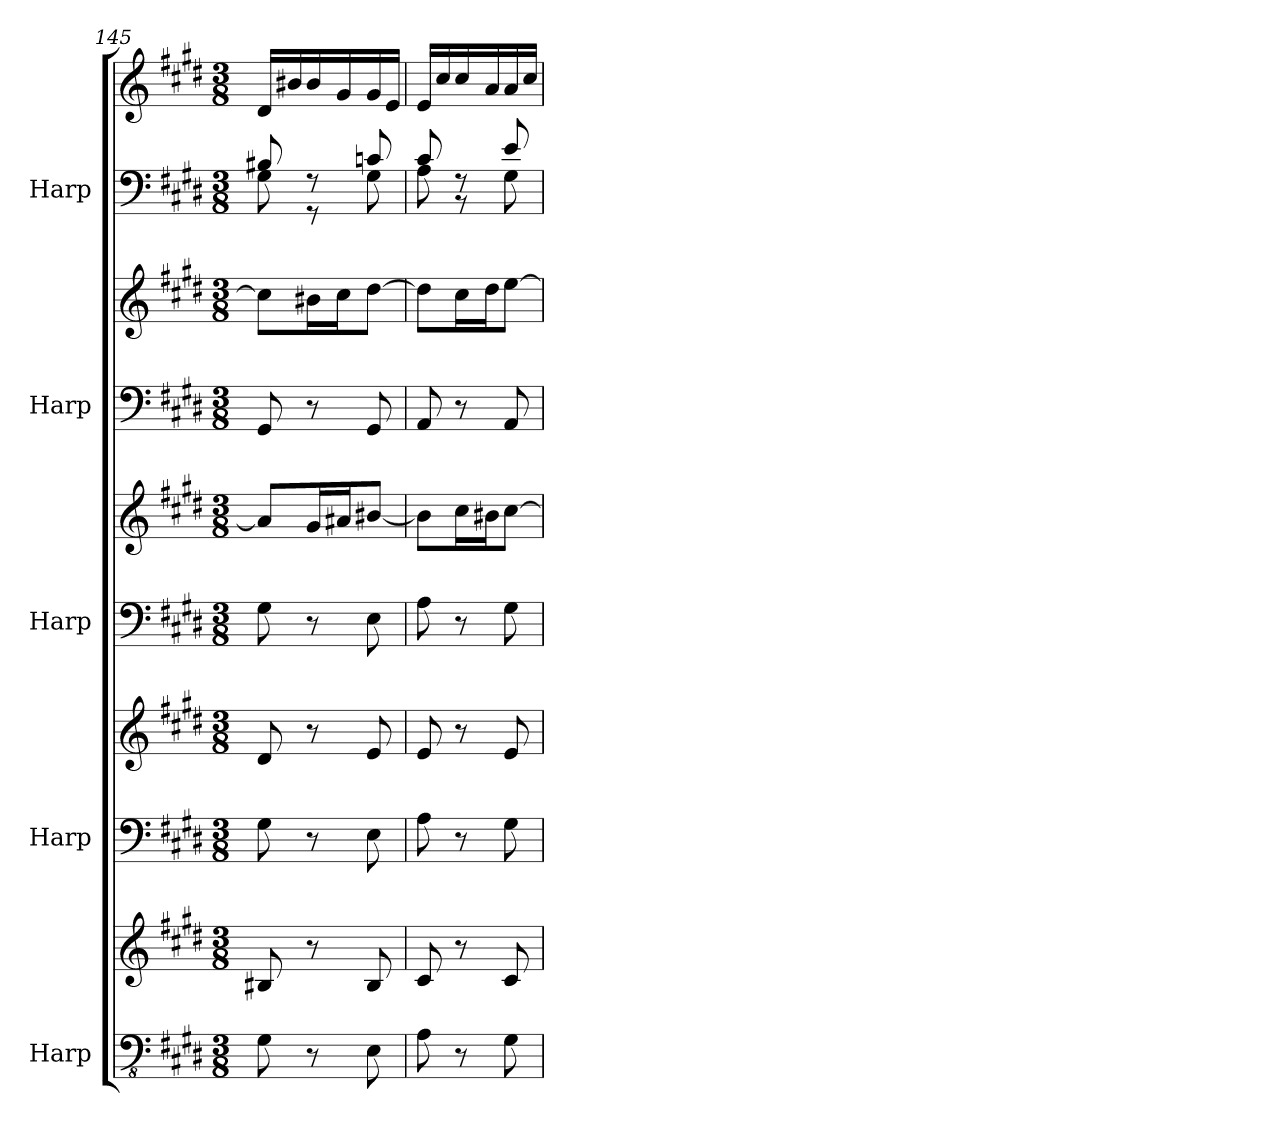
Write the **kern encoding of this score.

**kern	**kern	**kern	**kern	**kern	**kern	**kern	**kern	**kern	**kern
*part5	*part5	*part4	*part4	*part3	*part3	*part2	*part2	*part1	*part1
*staff10	*staff9	*staff8	*staff7	*staff6	*staff5	*staff4	*staff3	*staff2	*staff1
*I"Harp	*	*I"Harp	*	*I"Harp	*	*I"Harp	*	*I"Harp	*
*I'Hp	*	*I'Hp	*	*I'Hp	*	*I'Hp	*	*I'Hp	*
*clefFv4	*clefG2	*clefF4	*clefG2	*clefF4	*clefG2	*clefF4	*clefG2	*clefF4	*clefG2
*k[f#c#g#d#]	*k[f#c#g#d#]	*k[f#c#g#d#]	*k[f#c#g#d#]	*k[f#c#g#d#]	*k[f#c#g#d#]	*k[f#c#g#d#]	*k[f#c#g#d#]	*k[f#c#g#d#]	*k[f#c#g#d#]
*M3/8	*M3/8	*M3/8	*M3/8	*M3/8	*M3/8	*M3/8	*M3/8	*M3/8	*M3/8
=145	=145	=145	=145	=145	=145	=145	=145	=145	=145
*	*	*	*	*	*	*	*	*^	*
8GG#\	8B#X/	8G#\	8d#/	8G#\	8a#/L]	8GG#/	8cc#\L]	8B#X/	8G#\	16d#/LL
.	.	.	.	.	.	.	.	.	.	16b#X/
8r	8r	8r	8r	8r	16g#/L	8r	16b#X\L	8rF	8rGG	16b#/
.	.	.	.	.	16a#X/J	.	16cc#\J	.	.	16g#/
8EE\	8B#/	8E\	8e/	8E\	[8b#X/J	8GG#/	[8dd#\J	8cn/	8G#\	16g#/
.	.	.	.	.	.	.	.	.	.	16e/JJ
!!LO:PB:g=z
=146	=146	=146	=146	=146	=146	=146	=146	=146	=146	=146
8AA\	8c#/	8A\	8e/	8A\	8b#\L]	8AA/	8dd#\L]	8c#/	8A\	16e/LL
.	.	.	.	.	.	.	.	.	.	16cc#/
8r	8r	8r	8r	8r	16cc#\L	8r	16cc#\L	8rF	8r	16cc#/
.	.	.	.	.	16b#X\J	.	16dd#\J	.	.	16a/
8GG#\	8c#/	8G#\	8e/	8G#\	[8cc#\J	8AA/	[8ee\J	8e/	8G#\	16a/
.	.	.	.	.	.	.	.	.	.	16cc#/JJ
*	*	*	*	*	*	*	*	*v	*v	*
=	=	=	=	=	=	=	=	=	=
*-	*-	*-	*-	*-	*-	*-	*-	*-	*-
